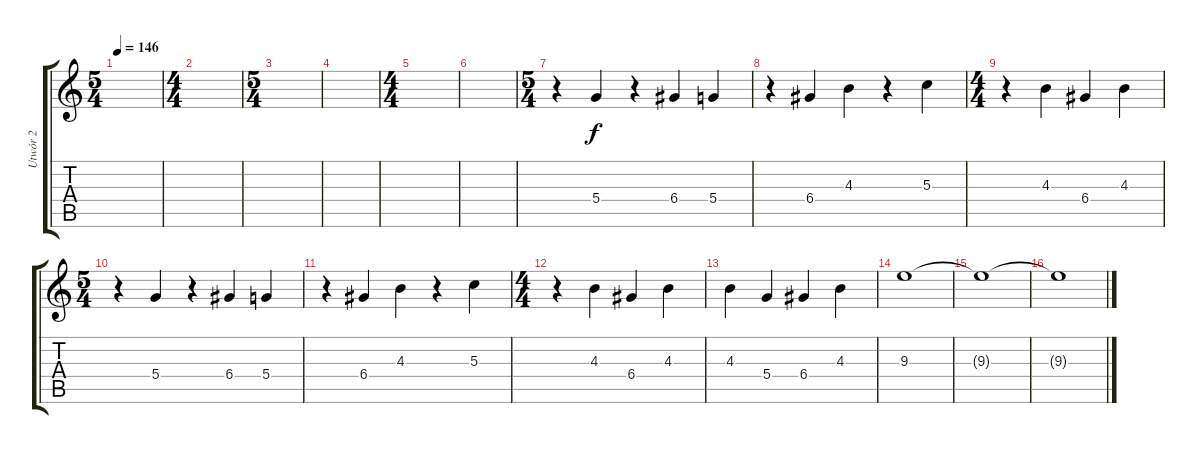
\track ("Utwór 2" "Utwór 2") {instrument overdrivenguitar}
\staff {score tabs}
\tuning (E4 B3 G3 D3 A2 E2) {hide}
\ts (5 4)
\tempo 146
\clef g2
\ks c
|
\ts (4 4)
|
\ts (5 4)
|
|
\ts (4 4)
|
|
\ts (5 4)
r.4 5.4.4 r.4 6.4.4 5.4.4 |
r.4 6.4.4 4.3.4 r.4 5.3.4 |
\ts (4 4)
r.4 4.3.4 6.4.4 4.3.4 |
\ts (5 4)
r.4 5.4.4 r.4 6.4.4 5.4.4 |
r.4 6.4.4 4.3.4 r.4 5.3.4 |
\ts (4 4)
r.4 4.3.4 6.4.4 4.3.4 |
4.3.4 5.4.4 6.4.4 4.3.4 |
9.3.1 |
9.3{t}.1 |
9.3{t}.1
